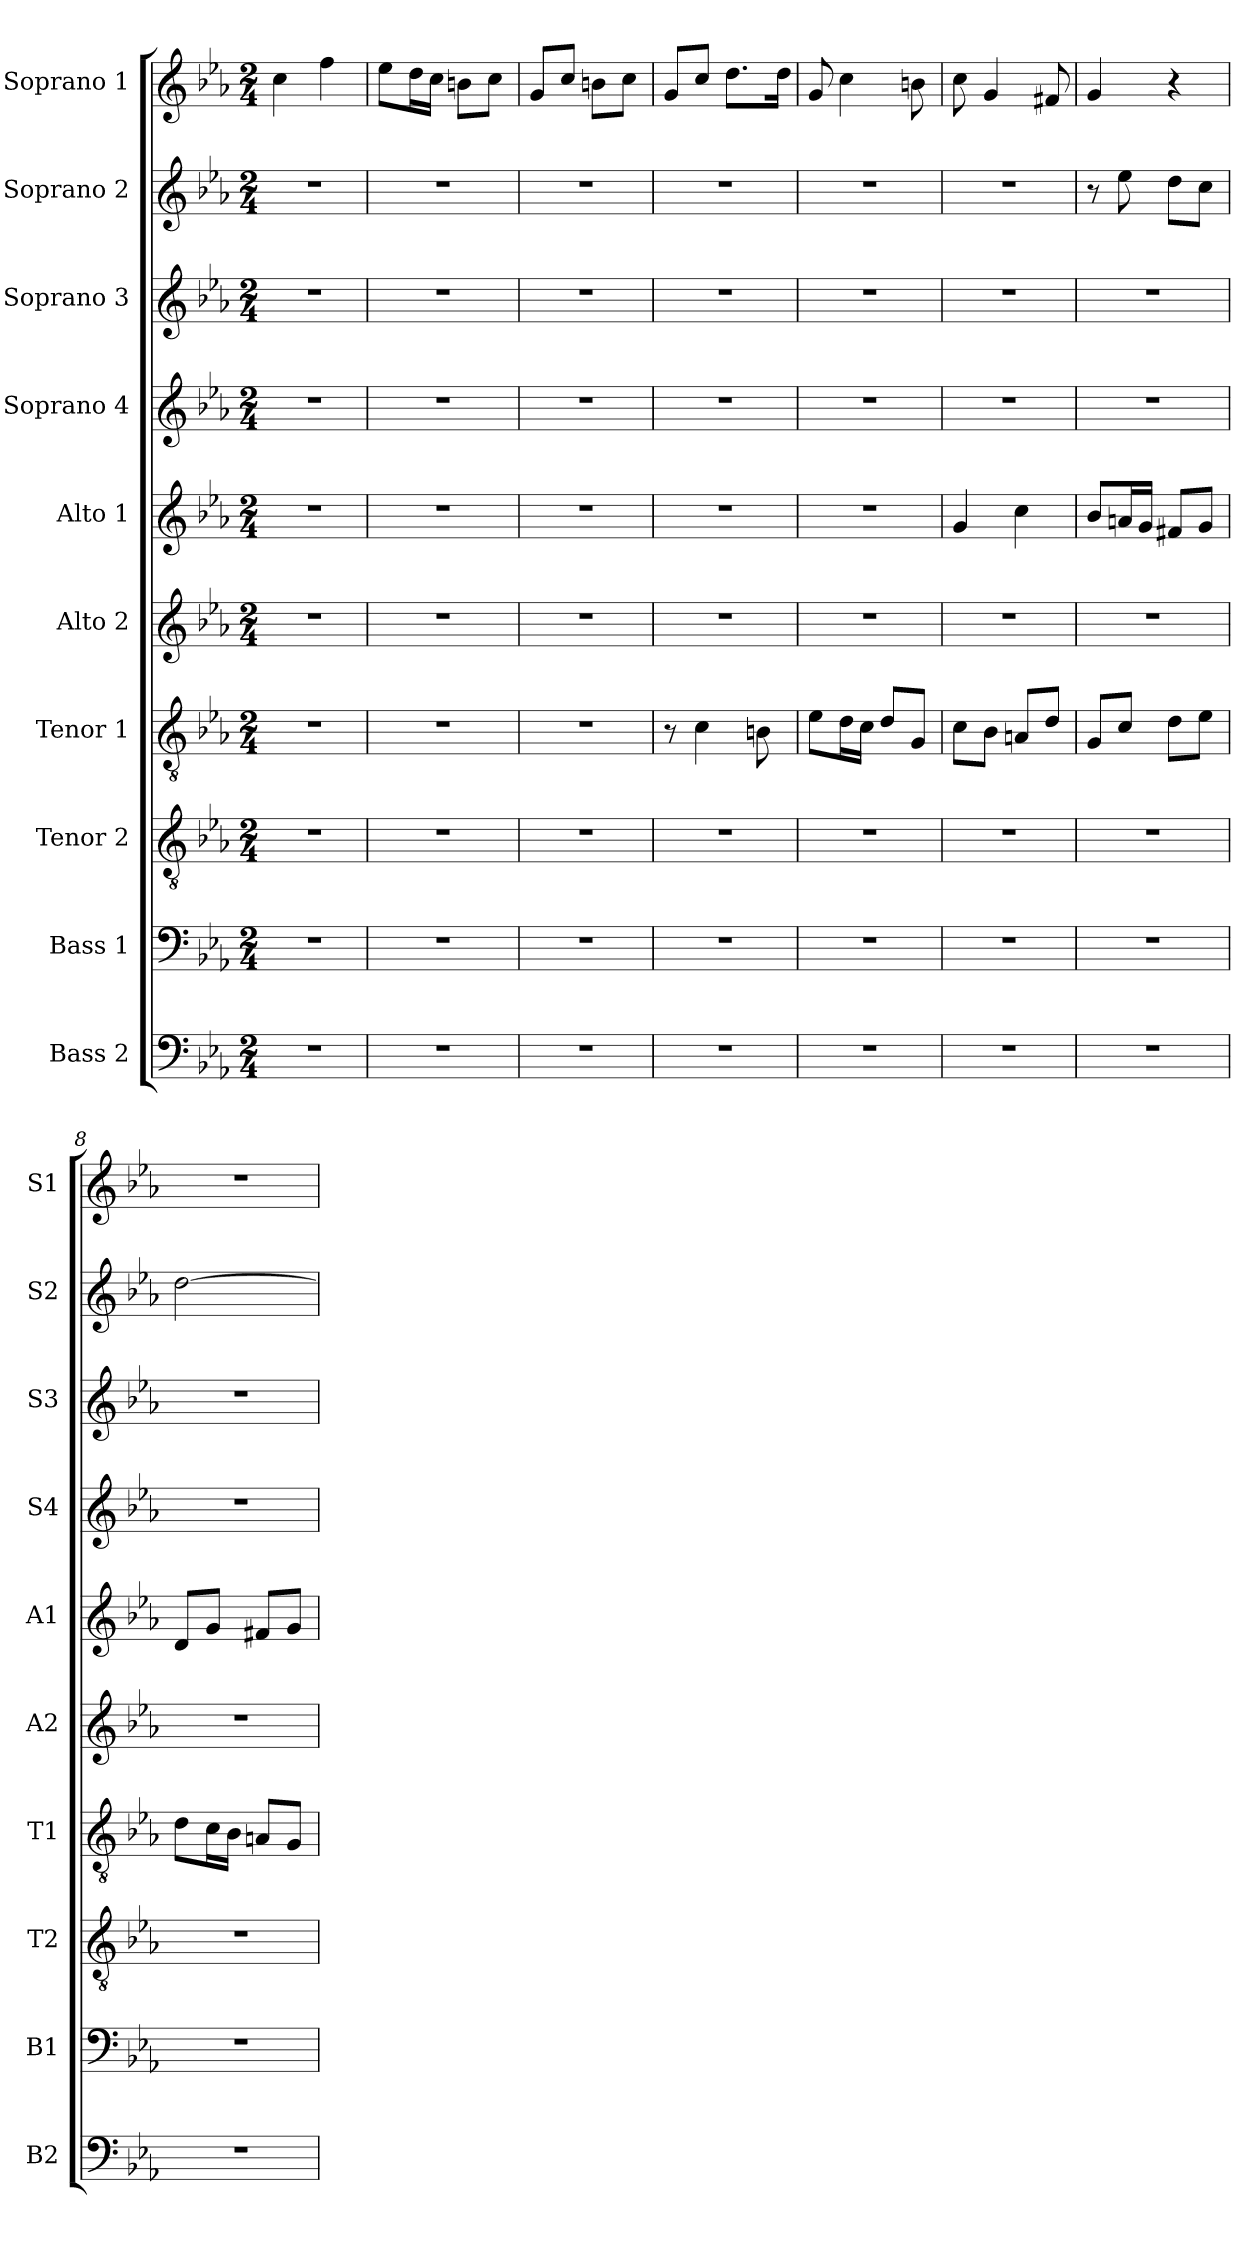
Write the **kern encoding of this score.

**kern	**kern	**kern	**kern	**kern	**kern	**kern	**kern	**kern	**kern
*part10	*part9	*part8	*part7	*part6	*part5	*part4	*part3	*part2	*part1
*staff10	*staff9	*staff8	*staff7	*staff6	*staff5	*staff4	*staff3	*staff2	*staff1
*I"Bass 2	*I"Bass 1	*I"Tenor 2	*I"Tenor 1	*I"Alto 2	*I"Alto 1	*I"Soprano 4	*I"Soprano 3	*I"Soprano 2	*I"Soprano 1
*I'B2	*I'B1	*I'T2	*I'T1	*I'A2	*I'A1	*I'S4	*I'S3	*I'S2	*I'S1
*clefF4	*clefF4	*clefGv2	*clefGv2	*clefG2	*clefG2	*clefG2	*clefG2	*clefG2	*clefG2
*k[b-e-a-]	*k[b-e-a-]	*k[b-e-a-]	*k[b-e-a-]	*k[b-e-a-]	*k[b-e-a-]	*k[b-e-a-]	*k[b-e-a-]	*k[b-e-a-]	*k[b-e-a-]
*E-:	*E-:	*E-:	*E-:	*E-:	*E-:	*E-:	*E-:	*E-:	*E-:
*M2/4	*M2/4	*M2/4	*M2/4	*M2/4	*M2/4	*M2/4	*M2/4	*M2/4	*M2/4
=1	=1	=1	=1	=1	=1	=1	=1	=1	=1
2r	2r	2r	2r	2r	2r	2r	2r	2r	4cc\
.	.	.	.	.	.	.	.	.	4ff\
=2	=2	=2	=2	=2	=2	=2	=2	=2	=2
2r	2r	2r	2r	2r	2r	2r	2r	2r	8ee-\L
.	.	.	.	.	.	.	.	.	16dd\L
.	.	.	.	.	.	.	.	.	16cc\JJ
.	.	.	.	.	.	.	.	.	8bn\L
.	.	.	.	.	.	.	.	.	8cc\J
=3	=3	=3	=3	=3	=3	=3	=3	=3	=3
2r	2r	2r	2r	2r	2r	2r	2r	2r	8g/L
.	.	.	.	.	.	.	.	.	8cc/J
.	.	.	.	.	.	.	.	.	8bn\L
.	.	.	.	.	.	.	.	.	8cc\J
=4	=4	=4	=4	=4	=4	=4	=4	=4	=4
2r	2r	2r	8r	2r	2r	2r	2r	2r	8g/L
.	.	.	4c\	.	.	.	.	.	8cc/J
.	.	.	.	.	.	.	.	.	8.dd\L
.	.	.	8Bn\	.	.	.	.	.	.
.	.	.	.	.	.	.	.	.	16dd\Jk
=5	=5	=5	=5	=5	=5	=5	=5	=5	=5
2r	2r	2r	8e-\L	2r	2r	2r	2r	2r	8g/
.	.	.	16d\L	.	.	.	.	.	4cc\
.	.	.	16c\JJ	.	.	.	.	.	.
.	.	.	8d/L	.	.	.	.	.	.
.	.	.	8G/J	.	.	.	.	.	8bn\
=6	=6	=6	=6	=6	=6	=6	=6	=6	=6
2r	2r	2r	8c\L	2r	4g/	2r	2r	2r	8cc\
.	.	.	8B-\J	.	.	.	.	.	4g/
.	.	.	8An/L	.	4cc\	.	.	.	.
.	.	.	8d/J	.	.	.	.	.	8f#X/
=7	=7	=7	=7	=7	=7	=7	=7	=7	=7
2r	2r	2r	8G/L	2r	8b-/L	2r	2r	8r	4g/
.	.	.	8c/J	.	16an/L	.	.	8ee-\	.
.	.	.	.	.	16g/JJ	.	.	.	.
.	.	.	8d\L	.	8f#X/L	.	.	8dd\L	4r
.	.	.	8e-\J	.	8g/J	.	.	8cc\J	.
!!LO:PB:g=z
=8	=8	=8	=8	=8	=8	=8	=8	=8	=8
2r	2r	2r	8d\L	2r	8d/L	2r	2r	[2dd\	2r
.	.	.	16c\L	.	8g/J	.	.	.	.
.	.	.	16B-\JJ	.	.	.	.	.	.
.	.	.	8An/L	.	8f#X/L	.	.	.	.
.	.	.	8G/J	.	8g/J	.	.	.	.
=	=	=	=	=	=	=	=	=	=
*-	*-	*-	*-	*-	*-	*-	*-	*-	*-
